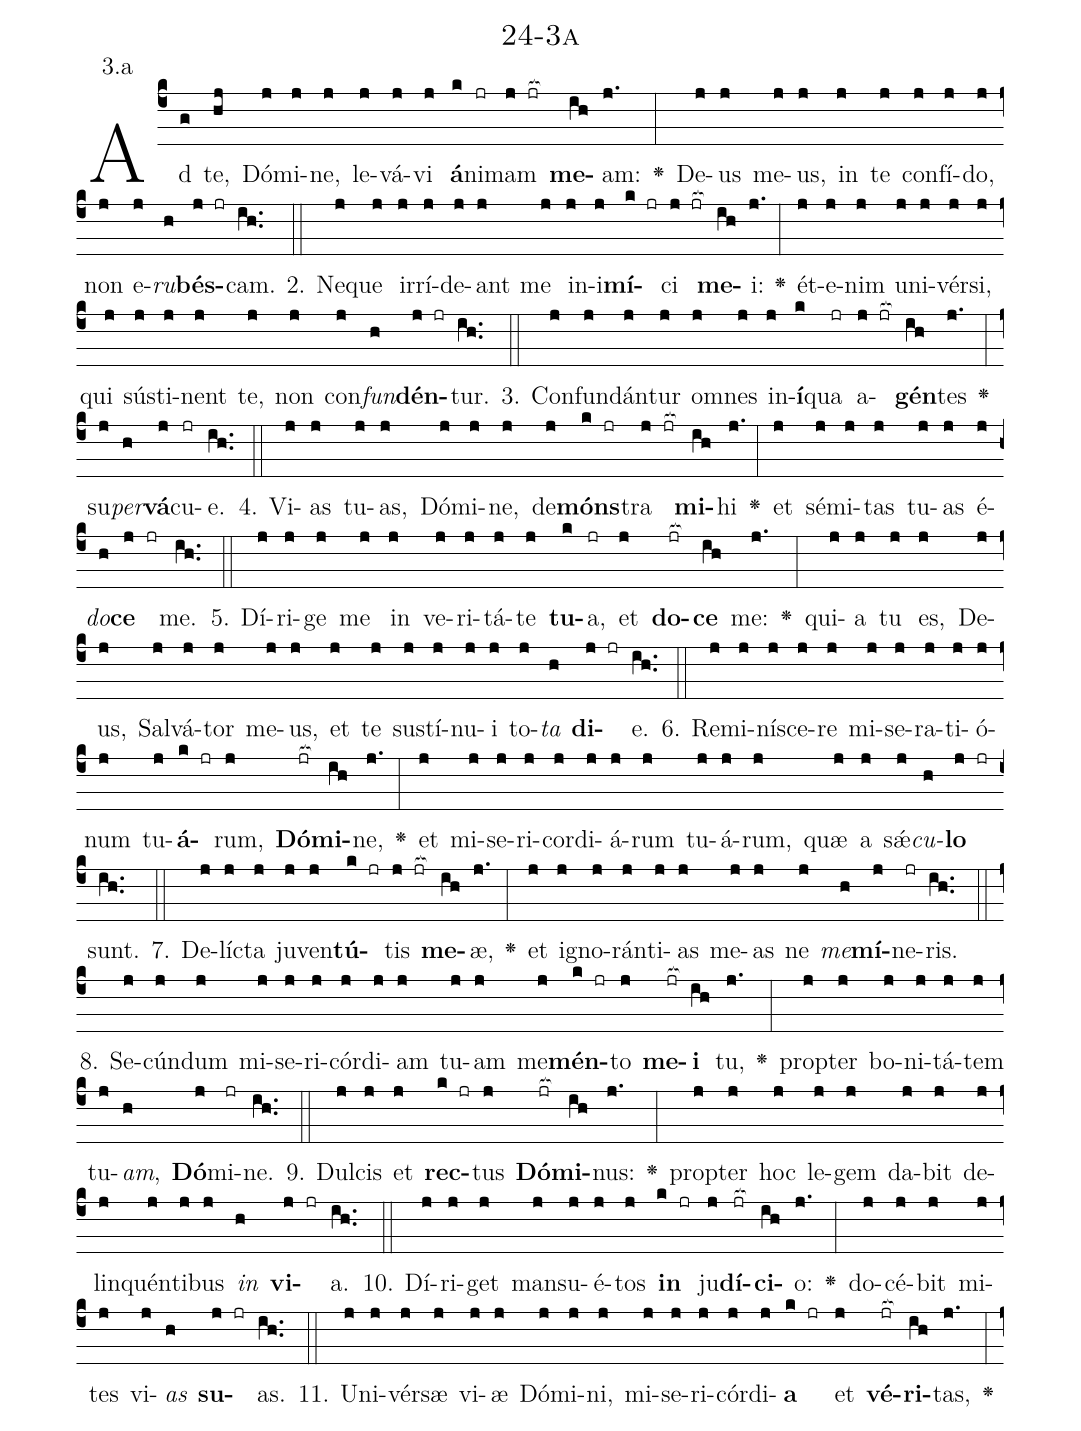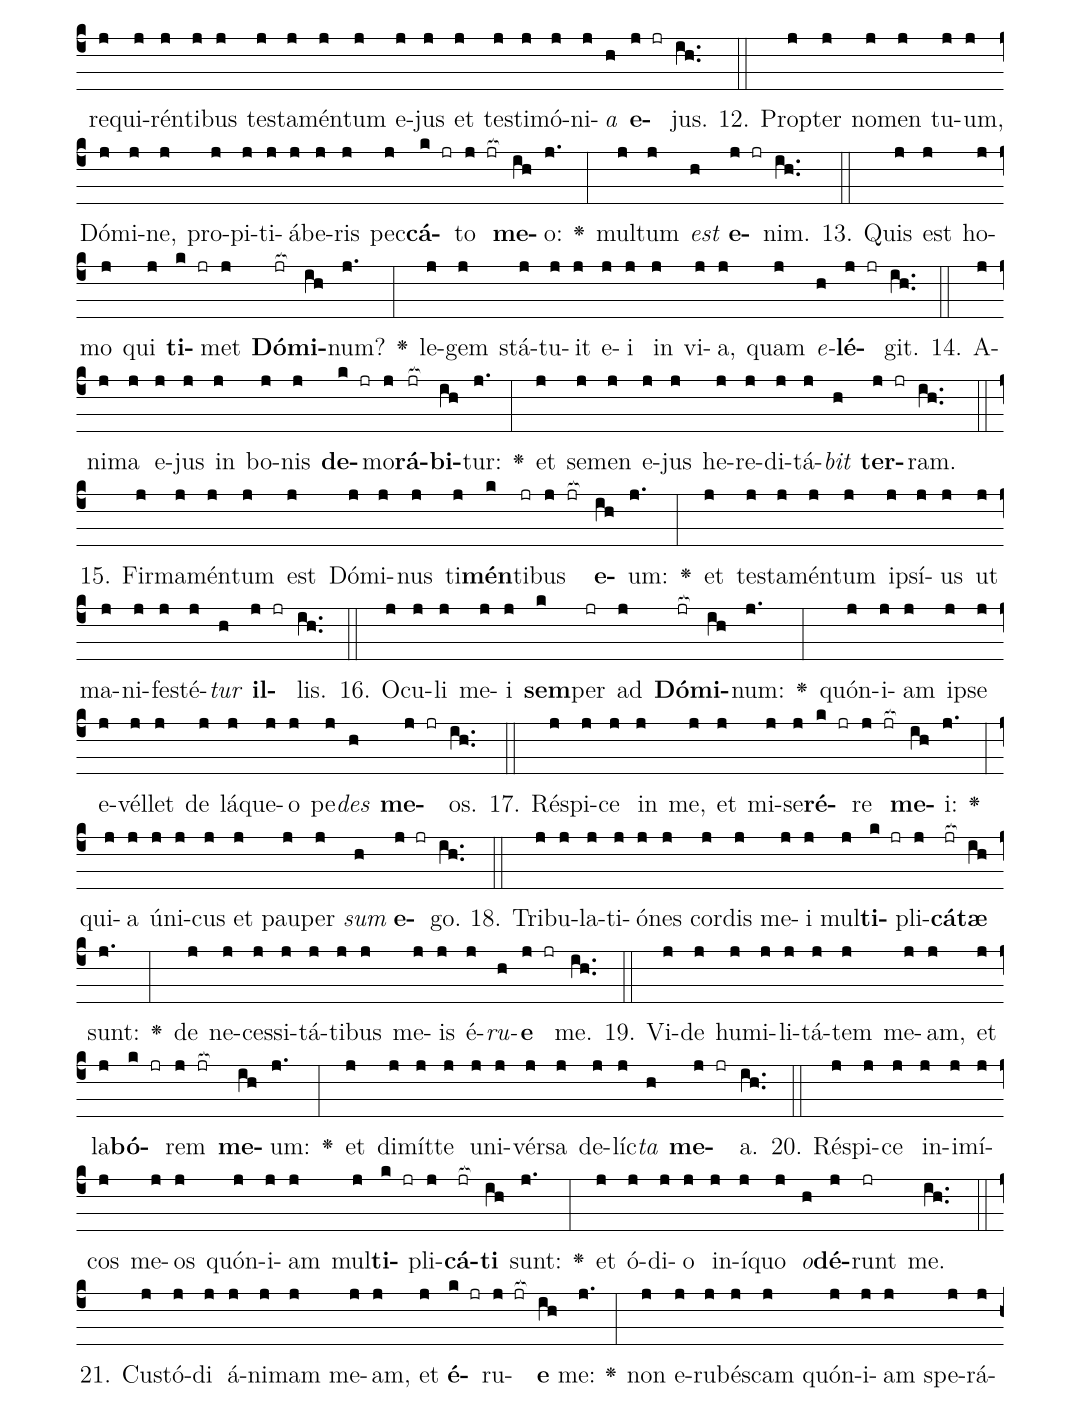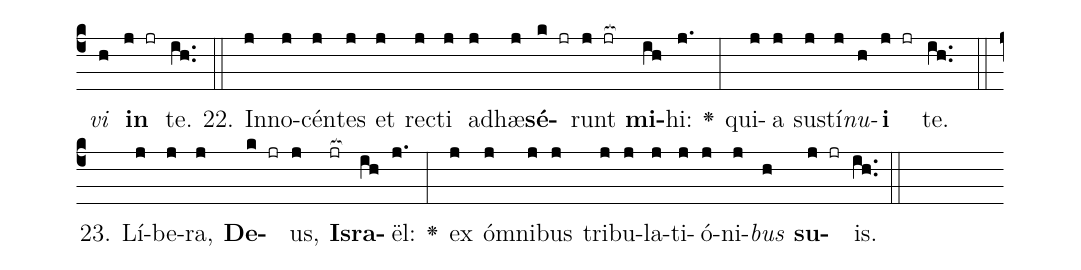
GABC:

name: 24-3a;
annotation: 3.a;
%%
(c4)Ad(g) te,(hj) Dó(j)mi(j)ne,(j) le(j)vá(j)vi(j) <b>á</b>(k)ni(jr)mam(j jr[ocb:1{]) <b>me</b>(ih[ocb:0}])am:(j.) <v>\greheightstar</v>(:) De(j)us(j) me(j)us,(j) in(j) te(j) con(j)fí(j)do,(j) non(j) e(j)<i>ru</i>(h)<b>bés</b>(j jr)cam.(ih..) (::)
2. Ne(j)que(j) ir(j)rí(j)de(j)ant(j) me(j) in(j)i(j)<b>mí</b>(k jr)ci(j jr[ocb:1{]) <b>me</b>(ih[ocb:0}])i:(j.) <v>\greheightstar</v>(:) ét(j)e(j)nim(j) u(j)ni(j)vér(j)si,(j) qui(j) sús(j)ti(j)nent(j) te,(j) non(j) con(j)<i>fun</i>(h)<b>dén</b>(j jr)tur.(ih..) (::)
3. Con(j)fun(j)dán(j)tur(j) om(j)nes(j) in(j)<b>í</b>(k)qua(jr) a(j jr[ocb:1{])<b>gén</b>(ih[ocb:0}])tes(j.) <v>\greheightstar</v>(:) su(j)<i>per</i>(h)<b>vá</b>(j)cu(jr)e.(ih..) (::)
4. Vi(j)as(j) tu(j)as,(j) Dó(j)mi(j)ne,(j) de(j)<b>móns</b>(k jr)tra(j jr[ocb:1{]) <b>mi</b>(ih[ocb:0}])hi(j.) <v>\greheightstar</v>(:) et(j) sé(j)mi(j)tas(j) tu(j)as(j) é(j)<i>do</i>(h)<b>ce</b>(j jr) me.(ih..) (::)
5. Dí(j)ri(j)ge(j) me(j) in(j) ve(j)ri(j)tá(j)te(j) <b>tu</b>(k)a,(jr) et(j) <b>do</b>(jr[ocb:1{])<b>ce</b>(ih[ocb:0}]) me:(j.) <v>\greheightstar</v>(:) qui(j)a(j) tu(j) es,(j) De(j)us,(j) Sal(j)vá(j)tor(j) me(j)us,(j) et(j) te(j) sus(j)tí(j)nu(j)i(j) to(j)<i>ta</i>(h) <b>di</b>(j jr)e.(ih..) (::)
6. Re(j)mi(j)ní(j)sce(j)re(j) mi(j)se(j)ra(j)ti(j)ó(j)num(j) tu(j)<b>á</b>(k jr)rum,(j) <b>Dó</b>(jr[ocb:1{])<b>mi</b>(ih[ocb:0}])ne,(j.) <v>\greheightstar</v>(:) et(j) mi(j)se(j)ri(j)cor(j)di(j)á(j)rum(j) tu(j)á(j)rum,(j) quæ(j) a(j) sǽ(j)<i>cu</i>(h)<b>lo</b>(j jr) sunt.(ih..) (::)
7. De(j)líc(j)ta(j) ju(j)ven(j)<b>tú</b>(k jr)tis(j jr[ocb:1{]) <b>me</b>(ih[ocb:0}])æ,(j.) <v>\greheightstar</v>(:) et(j) i(j)gno(j)rán(j)ti(j)as(j) me(j)as(j) ne(j) <i>me</i>(h)<b>mí</b>(j)ne(jr)ris.(ih..) (::)
8. Se(j)cún(j)dum(j) mi(j)se(j)ri(j)cór(j)di(j)am(j) tu(j)am(j) me(j)<b>mén</b>(k jr)to(j) <b>me</b>(jr[ocb:1{])<b>i</b>(ih[ocb:0}]) tu,(j.) <v>\greheightstar</v>(:) prop(j)ter(j) bo(j)ni(j)tá(j)tem(j) tu(j)<i>am</i>,(h) <b>Dó</b>(j)mi(jr)ne.(ih..) (::)
9. Dul(j)cis(j) et(j) <b>rec</b>(k jr)tus(j) <b>Dó</b>(jr[ocb:1{])<b>mi</b>(ih[ocb:0}])nus:(j.) <v>\greheightstar</v>(:) prop(j)ter(j) hoc(j) le(j)gem(j) da(j)bit(j) de(j)lin(j)quén(j)ti(j)bus(j) <i>in</i>(h) <b>vi</b>(j jr)a.(ih..) (::)
10. Dí(j)ri(j)get(j) man(j)su(j)é(j)tos(j) <b>in</b>(k jr) ju(j)<b>dí</b>(jr[ocb:1{])<b>ci</b>(ih[ocb:0}])o:(j.) <v>\greheightstar</v>(:) do(j)cé(j)bit(j) mi(j)tes(j) vi(j)<i>as</i>(h) <b>su</b>(j jr)as.(ih..) (::)
11. U(j)ni(j)vér(j)sæ(j) vi(j)æ(j) Dó(j)mi(j)ni,(j) mi(j)se(j)ri(j)cór(j)di(j)<b>a</b>(k jr) et(j) <b>vé</b>(jr[ocb:1{])<b>ri</b>(ih[ocb:0}])tas,(j.) <v>\greheightstar</v>(:) re(j)qui(j)rén(j)ti(j)bus(j) tes(j)ta(j)mén(j)tum(j) e(j)jus(j) et(j) tes(j)ti(j)mó(j)ni(j)<i>a</i>(h) <b>e</b>(j jr)jus.(ih..) (::)
12. Prop(j)ter(j) no(j)men(j) tu(j)um,(j) Dó(j)mi(j)ne,(j) pro(j)pi(j)ti(j)á(j)be(j)ris(j) pec(j)<b>cá</b>(k jr)to(j jr[ocb:1{]) <b>me</b>(ih[ocb:0}])o:(j.) <v>\greheightstar</v>(:) mul(j)tum(j) <i>est</i>(h) <b>e</b>(j jr)nim.(ih..) (::)
13. Quis(j) est(j) ho(j)mo(j) qui(j) <b>ti</b>(k jr)met(j) <b>Dó</b>(jr[ocb:1{])<b>mi</b>(ih[ocb:0}])num?(j.) <v>\greheightstar</v>(:) le(j)gem(j) stá(j)tu(j)it(j) e(j)i(j) in(j) vi(j)a,(j) quam(j) <i>e</i>(h)<b>lé</b>(j jr)git.(ih..) (::)
14. A(j)ni(j)ma(j) e(j)jus(j) in(j) bo(j)nis(j) <b>de</b>(k jr)mo(j)<b>rá</b>(jr[ocb:1{])<b>bi</b>(ih[ocb:0}])tur:(j.) <v>\greheightstar</v>(:) et(j) se(j)men(j) e(j)jus(j) he(j)re(j)di(j)tá(j)<i>bit</i>(h) <b>ter</b>(j jr)ram.(ih..) (::)
15. Fir(j)ma(j)mén(j)tum(j) est(j) Dó(j)mi(j)nus(j) ti(j)<b>mén</b>(k)ti(jr)bus(j jr[ocb:1{]) <b>e</b>(ih[ocb:0}])um:(j.) <v>\greheightstar</v>(:) et(j) tes(j)ta(j)mén(j)tum(j) ip(j)sí(j)us(j) ut(j) ma(j)ni(j)fes(j)té(j)<i>tur</i>(h) <b>il</b>(j jr)lis.(ih..) (::)
16. O(j)cu(j)li(j) me(j)i(j) <b>sem</b>(k)per(jr) ad(j) <b>Dó</b>(jr[ocb:1{])<b>mi</b>(ih[ocb:0}])num:(j.) <v>\greheightstar</v>(:) quón(j)i(j)am(j) ip(j)se(j) e(j)vél(j)let(j) de(j) lá(j)que(j)o(j) pe(j)<i>des</i>(h) <b>me</b>(j jr)os.(ih..) (::)
17. Ré(j)spi(j)ce(j) in(j) me,(j) et(j) mi(j)se(j)<b>ré</b>(k jr)re(j jr[ocb:1{]) <b>me</b>(ih[ocb:0}])i:(j.) <v>\greheightstar</v>(:) qui(j)a(j) ú(j)ni(j)cus(j) et(j) pau(j)per(j) <i>sum</i>(h) <b>e</b>(j jr)go.(ih..) (::)
18. Tri(j)bu(j)la(j)ti(j)ó(j)nes(j) cor(j)dis(j) me(j)i(j) mul(j)<b>ti</b>(k jr)pli(j)<b>cá</b>(jr[ocb:1{])<b>tæ</b>(ih[ocb:0}]) sunt:(j.) <v>\greheightstar</v>(:) de(j) ne(j)ces(j)si(j)tá(j)ti(j)bus(j) me(j)is(j) é(j)<i>ru</i>(h)<b>e</b>(j jr) me.(ih..) (::)
19. Vi(j)de(j) hu(j)mi(j)li(j)tá(j)tem(j) me(j)am,(j) et(j) la(j)<b>bó</b>(k jr)rem(j jr[ocb:1{]) <b>me</b>(ih[ocb:0}])um:(j.) <v>\greheightstar</v>(:) et(j) di(j)mít(j)te(j) u(j)ni(j)vér(j)sa(j) de(j)líc(j)<i>ta</i>(h) <b>me</b>(j jr)a.(ih..) (::)
20. Ré(j)spi(j)ce(j) in(j)i(j)mí(j)cos(j) me(j)os(j) quón(j)i(j)am(j) mul(j)<b>ti</b>(k jr)pli(j)<b>cá</b>(jr[ocb:1{])<b>ti</b>(ih[ocb:0}]) sunt:(j.) <v>\greheightstar</v>(:) et(j) ó(j)di(j)o(j) in(j)í(j)quo(j) <i>o</i>(h)<b>dé</b>(j)runt(jr) me.(ih..) (::)
21. Cus(j)tó(j)di(j) á(j)ni(j)mam(j) me(j)am,(j) et(j) <b>é</b>(k jr)ru(j jr[ocb:1{])<b>e</b>(ih[ocb:0}]) me:(j.) <v>\greheightstar</v>(:) non(j) e(j)ru(j)bés(j)cam(j) quón(j)i(j)am(j) spe(j)rá(j)<i>vi</i>(h) <b>in</b>(j jr) te.(ih..) (::)
22. In(j)no(j)cén(j)tes(j) et(j) rec(j)ti(j) ad(j)hæ(j)<b>sé</b>(k jr)runt(j jr[ocb:1{]) <b>mi</b>(ih[ocb:0}])hi:(j.) <v>\greheightstar</v>(:) qui(j)a(j) sus(j)tí(j)<i>nu</i>(h)<b>i</b>(j jr) te.(ih..) (::)
23. Lí(j)be(j)ra,(j) <b>De</b>(k jr)us,(j) <b>Is</b>(jr[ocb:1{])<b>ra</b>(ih[ocb:0}])ël:(j.) <v>\greheightstar</v>(:) ex(j) óm(j)ni(j)bus(j) tri(j)bu(j)la(j)ti(j)ó(j)ni(j)<i>bus</i>(h) <b>su</b>(j jr)is.(ih..) (::)
